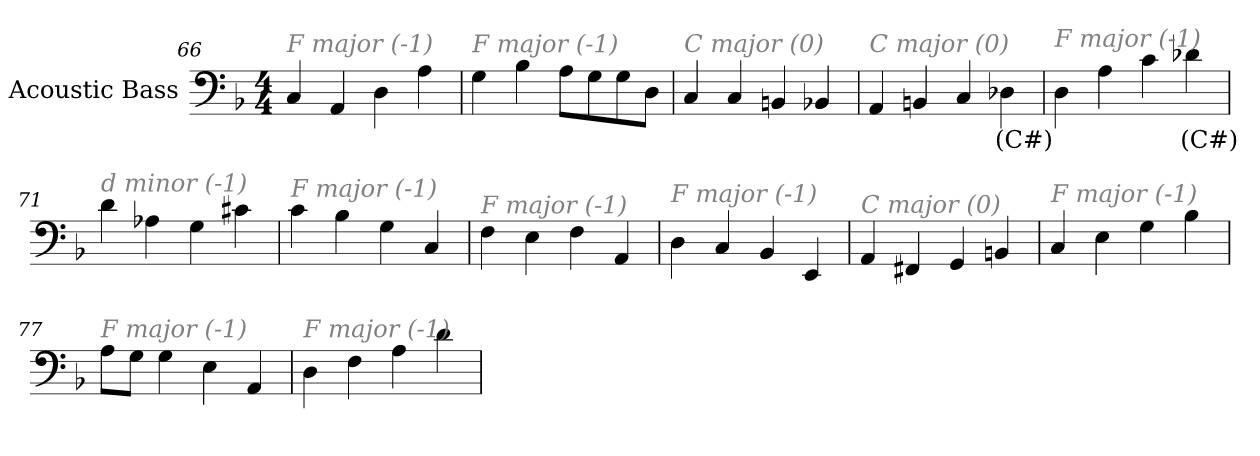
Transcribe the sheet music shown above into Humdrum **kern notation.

**kern	**text
*part1	*part1
*staff1	*staff1
*I"Acoustic Bass	*
*clefF4	*
*ITrd7c12	*
*k[b-]	*
*F:	*
*M4/4	*
=66	=66
!LO:TX:i:color=#808080:t=F major (-1)	!
4CC	.
4AAA	.
4DD	.
4AA	.
=67	=67
!LO:TX:i:color=#808080:t=F major (-1)	!
4GG	.
4BB-	.
8AAL	.
8GG	.
8GG	.
8DDJ	.
=68	=68
!LO:TX:i:color=#808080:t=C major (0)	!
4CC	.
4CC	.
4BBBn	.
4BBB-X	.
=69	=69
!LO:TX:i:color=#808080:t=C major (0)	!
4AAA	.
4BBBn	.
4CC	.
4DD-Xi	(C#)
=70	=70
!LO:TX:i:color=#808080:t=F major (-1)	!
4DD	.
4AA	.
4C	.
4D-Xi	(C#)
=71	=71
!LO:TX:i:color=#808080:t=d minor (-1)	!
4D	.
4AA-X	.
4GG	.
4C#X	.
=72	=72
!LO:TX:i:color=#808080:t=F major (-1)	!
4C	.
4BB-	.
4GG	.
4CC	.
=73	=73
!LO:TX:i:color=#808080:t=F major (-1)	!
4FF	.
4EE	.
4FF	.
4AAA	.
=74	=74
!LO:TX:i:color=#808080:t=F major (-1)	!
4DD	.
4CC	.
4BBB-	.
4EEE	.
=75	=75
!LO:TX:i:color=#808080:t=C major (0)	!
4AAA	.
4FFF#X	.
4GGG	.
4BBBn	.
=76	=76
!LO:TX:i:color=#808080:t=F major (-1)	!
4CC	.
4EE	.
4GG	.
4BB-	.
=77	=77
!LO:TX:i:color=#808080:t=F major (-1)	!
8AAL	.
8GGJ	.
4GG	.
4EE	.
4AAA	.
=78	=78
!LO:TX:i:color=#808080:t=F major (-1)	!
4DD	.
4FF	.
4AA	.
4D	.
=	=
*-	*-
